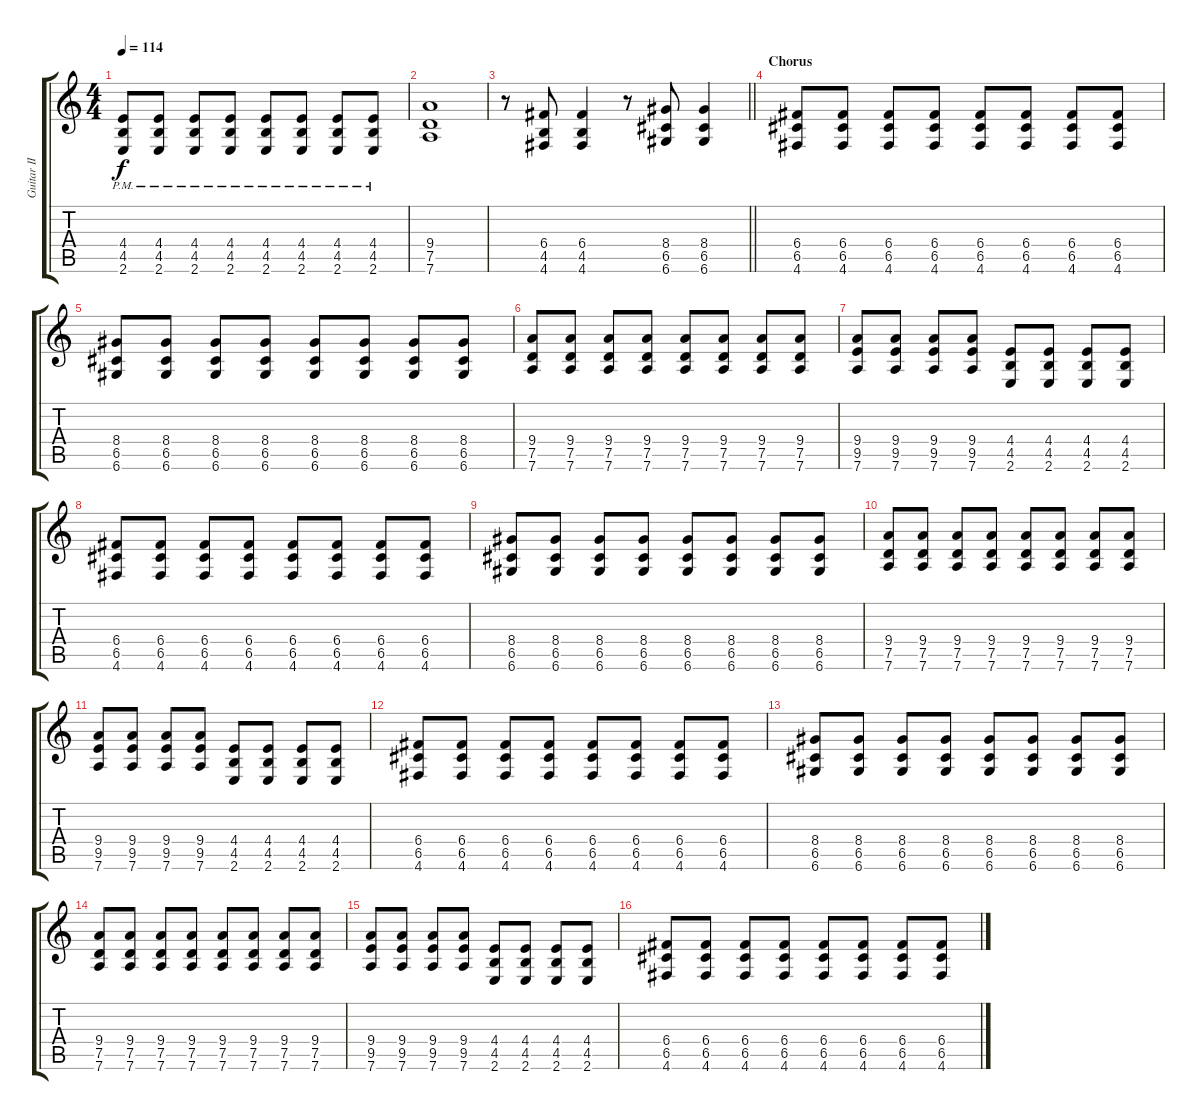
\track ("Guitar II" "Guitar II") {instrument distortionguitar}
\staff {score tabs}
\tuning (D4 A3 F3 C3 G2 D2) {hide}
\ts (4 4)
\tempo 114
\clef g2
\ks c
(4.4{pm} 4.5{pm} 2.6{pm}).8{dy f} (4.4{pm} 4.5{pm} 2.6{pm}).8 (4.4{pm} 4.5{pm} 2.6{pm}).8 (4.4{pm} 4.5{pm} 2.6{pm}).8 (4.4{pm} 4.5{pm} 2.6{pm}).8 (4.4{pm} 4.5{pm} 2.6{pm}).8 (4.4{pm} 4.5{pm} 2.6{pm}).8 (4.4{pm} 4.5{pm} 2.6{pm}).8 |
(9.4 7.5 7.6).1 |
\barLineRight lightlight
r.8 (6.4 4.5 4.6).8 (6.4 4.5 4.6).4 r.8 (8.4 6.5 6.6).8 (8.4 6.5 6.6).4 |
\section ("" "Chorus")
(6.4 6.5 4.6).8 (6.4 6.5 4.6).8 (6.4 6.5 4.6).8 (6.4 6.5 4.6).8 (6.4 6.5 4.6).8 (6.4 6.5 4.6).8 (6.4 6.5 4.6).8 (6.4 6.5 4.6).8 |
(8.4 6.5 6.6).8 (8.4 6.5 6.6).8 (8.4 6.5 6.6).8 (8.4 6.5 6.6).8 (8.4 6.5 6.6).8 (8.4 6.5 6.6).8 (8.4 6.5 6.6).8 (8.4 6.5 6.6).8 |
(9.4 7.5 7.6).8 (9.4 7.5 7.6).8 (9.4 7.5 7.6).8 (9.4 7.5 7.6).8 (9.4 7.5 7.6).8 (9.4 7.5 7.6).8 (9.4 7.5 7.6).8 (9.4 7.5 7.6).8 |
(9.4 9.5 7.6).8 (9.4 9.5 7.6).8 (9.4 9.5 7.6).8 (9.4 9.5 7.6).8 (4.4 4.5 2.6).8 (4.4 4.5 2.6).8 (4.4 4.5 2.6).8 (4.4 4.5 2.6).8 |
(6.4 6.5 4.6).8 (6.4 6.5 4.6).8 (6.4 6.5 4.6).8 (6.4 6.5 4.6).8 (6.4 6.5 4.6).8 (6.4 6.5 4.6).8 (6.4 6.5 4.6).8 (6.4 6.5 4.6).8 |
(8.4 6.5 6.6).8 (8.4 6.5 6.6).8 (8.4 6.5 6.6).8 (8.4 6.5 6.6).8 (8.4 6.5 6.6).8 (8.4 6.5 6.6).8 (8.4 6.5 6.6).8 (8.4 6.5 6.6).8 |
(9.4 7.5 7.6).8 (9.4 7.5 7.6).8 (9.4 7.5 7.6).8 (9.4 7.5 7.6).8 (9.4 7.5 7.6).8 (9.4 7.5 7.6).8 (9.4 7.5 7.6).8 (9.4 7.5 7.6).8 |
(9.4 9.5 7.6).8 (9.4 9.5 7.6).8 (9.4 9.5 7.6).8 (9.4 9.5 7.6).8 (4.4 4.5 2.6).8 (4.4 4.5 2.6).8 (4.4 4.5 2.6).8 (4.4 4.5 2.6).8 |
(6.4 6.5 4.6).8 (6.4 6.5 4.6).8 (6.4 6.5 4.6).8 (6.4 6.5 4.6).8 (6.4 6.5 4.6).8 (6.4 6.5 4.6).8 (6.4 6.5 4.6).8 (6.4 6.5 4.6).8 |
(8.4 6.5 6.6).8 (8.4 6.5 6.6).8 (8.4 6.5 6.6).8 (8.4 6.5 6.6).8 (8.4 6.5 6.6).8 (8.4 6.5 6.6).8 (8.4 6.5 6.6).8 (8.4 6.5 6.6).8 |
(9.4 7.5 7.6).8 (9.4 7.5 7.6).8 (9.4 7.5 7.6).8 (9.4 7.5 7.6).8 (9.4 7.5 7.6).8 (9.4 7.5 7.6).8 (9.4 7.5 7.6).8 (9.4 7.5 7.6).8 |
(9.4 9.5 7.6).8 (9.4 9.5 7.6).8 (9.4 9.5 7.6).8 (9.4 9.5 7.6).8 (4.4 4.5 2.6).8 (4.4 4.5 2.6).8 (4.4 4.5 2.6).8 (4.4 4.5 2.6).8 |
(6.4 6.5 4.6).8 (6.4 6.5 4.6).8 (6.4 6.5 4.6).8 (6.4 6.5 4.6).8 (6.4 6.5 4.6).8 (6.4 6.5 4.6).8 (6.4 6.5 4.6).8 (6.4 6.5 4.6).8
